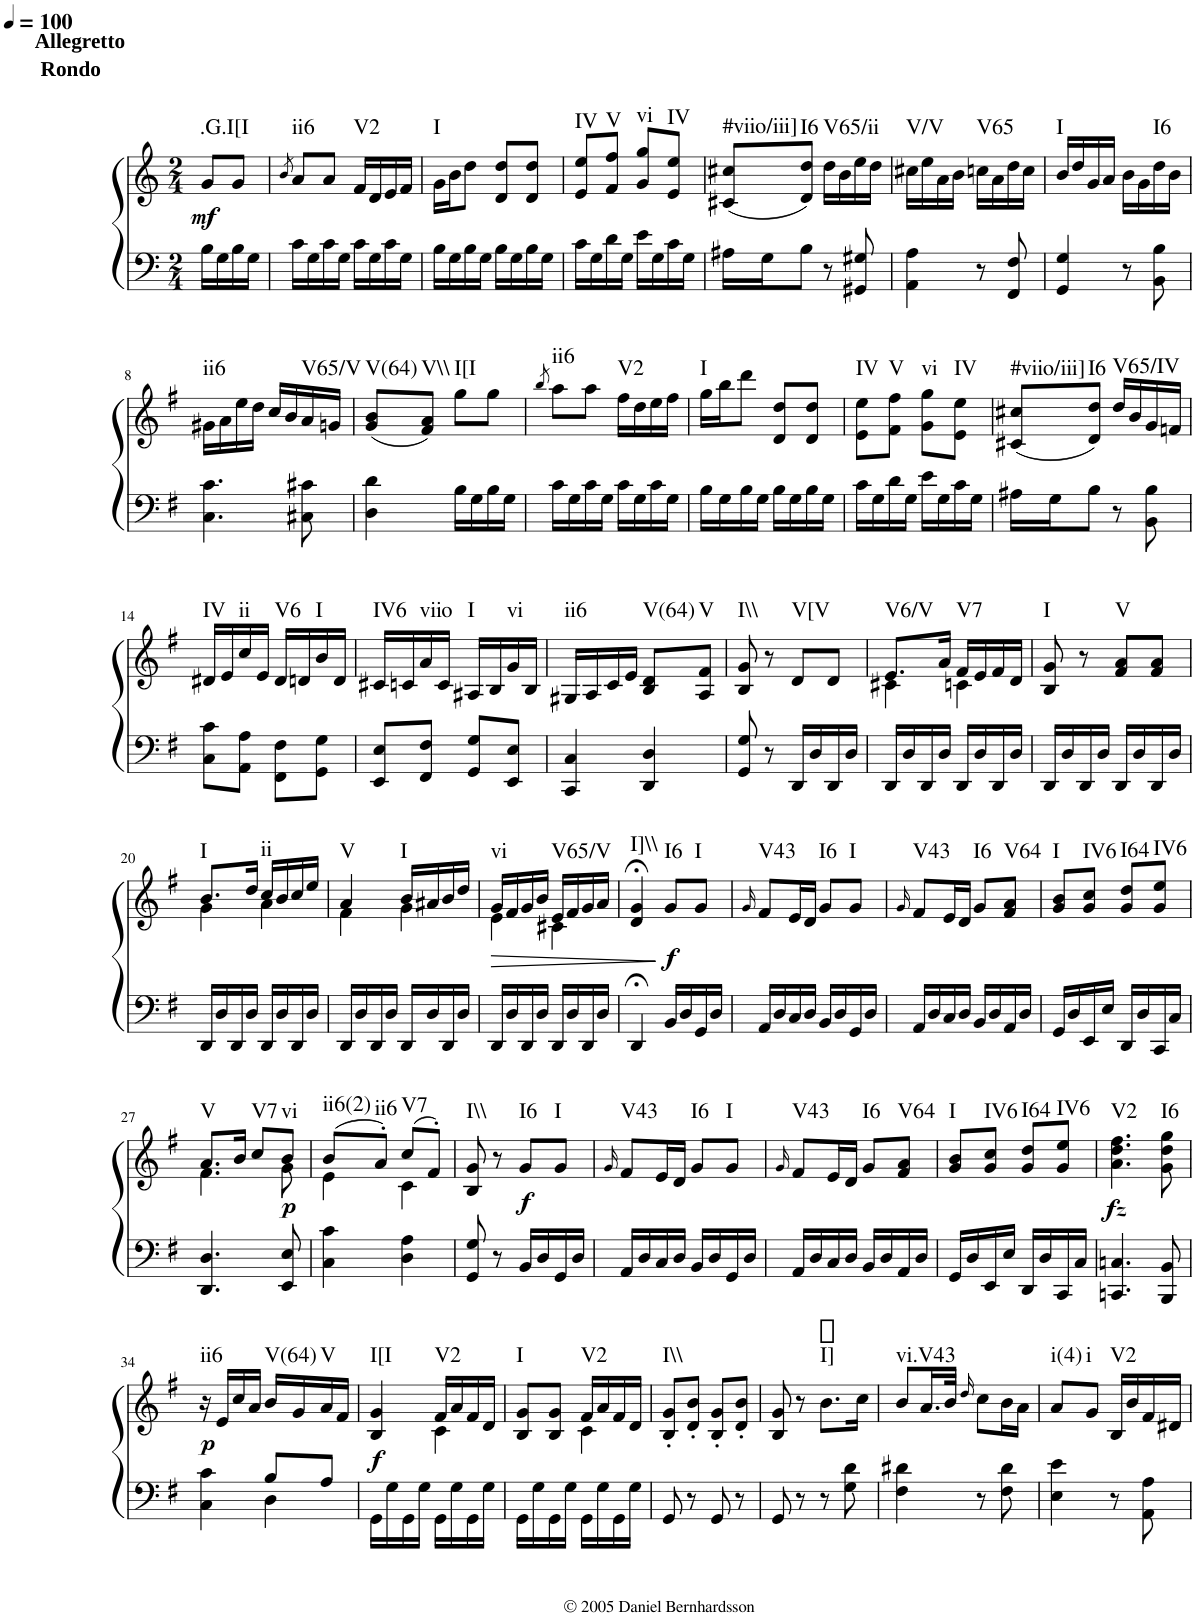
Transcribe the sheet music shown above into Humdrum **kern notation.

**kern	**kern	**dynam	**harte
*part1	*part1	*part1	*part1
*staff2	*staff1	*staff1/2	*
*I"Piano	*	*	*
*I'Pno.	*	*	*
*clefF4	*clefG2	*	*
*k[f#]	*k[f#]	*	*
*G:	*G:	*	*
*M2/4	*M2/4	*	*
*MM100	*MM100	*	*
=1	=1	=1	=1
!	!LO:TX:a:B:t=Rondo	!	!
!	!LO:TX:a:B:t=Allegretto	!	!
!	!	!LO:DY:b	!LO:H:kt=.G.I[I
16B\LL	8g/L	mf	N
16G\	.	.	.
16B\	8g/J	.	.
16G\JJ	.	.	.
=2	=2	=2	=2
.	8qb/	.	.
!	!	!	!LO:H:kt=ii6
16c\LL	8a/L	.	N
16G\	.	.	.
16c\	8a/J	.	.
16G\JJ	.	.	.
!	!	!	!LO:H:kt=V2
16c\LL	16f#/LL	.	N
16G\	16d/	.	.
16c\	16e/	.	.
16G\JJ	16f#/JJ	.	.
=3	=3	=3	=3
!	!	!	!LO:H:kt=I
16B\LL	16g\LL	.	N
16G\	16b\J	.	.
16B\	8dd\J	.	.
16G\JJ	.	.	.
16B\LL	8d/ 8dd/L	.	.
16G\	.	.	.
16B\	8d/ 8dd/J	.	.
16G\JJ	.	.	.
=4	=4	=4	=4
!	!	!	!LO:H:kt=IV
16c\LL	8e/ 8ee/L	.	N
16G\	.	.	.
!	!	!	!LO:H:kt=V
16d\	8f#/ 8ff#/J	.	N
16G\JJ	.	.	.
!	!	!	!LO:H:kt=vi
16e\LL	8g/ 8gg/L	.	N
16G\	.	.	.
!	!	!	!LO:H:kt=IV
16c\	8e/ 8ee/J	.	N
16G\JJ	.	.	.
=5	=5	=5	=5
!	!	!	!LO:H:kt=#viio/iii]
16A#X\LL	(8c#X/ 8cc#X/L	.	N
16G\J	.	.	.
!	!	!	!LO:H:kt=I6
8B\J	8d/ 8dd/J)	.	N
!	!	!	!LO:H:kt=V65/ii
8r	16dd\LL	.	N
.	16b\	.	.
8GG#X/ 8G#X/	16ee\	.	.
.	16dd\JJ	.	.
=6	=6	=6	=6
!	!	!	!LO:H:kt=V/V
4AA\ 4A\	16cc#X\LL	.	N
.	16ee\	.	.
.	16a\	.	.
.	16b\JJ	.	.
!	!	!	!LO:H:kt=V65
8r	16ccn\LL	.	N
.	16a\	.	.
8FF#/ 8F#/	16dd\	.	.
.	16cc\JJ	.	.
=7	=7	=7	=7
!	!	!	!LO:H:kt=I
4GG/ 4G/	16b/LL	.	N
.	16dd/	.	.
.	16g/	.	.
.	16a/JJ	.	.
8r	16b\LL	.	.
.	16g\	.	.
!	!	!	!LO:H:kt=I6
8BB\ 8B\	16dd\	.	N
.	16b\JJ	.	.
!!LO:LB:g=z
=8	=8	=8	=8
!	!	!	!LO:H:kt=ii6
4.C\ 4.c\	16g#X\LL	.	N
.	16a\	.	.
.	16ee\	.	.
.	16dd\JJ	.	.
.	16cc/LL	.	.
.	16b/	.	.
!	!	!	!LO:H:kt=V65/V
8C#X\ 8c#X\	16a/	.	N
.	16gn/JJ	.	.
=9	=9	=9	=9
!	!	!	!LO:H:kt=V(64)
4D\ 4d\	(8g/ 8b/L	.	N
!	!	!	!LO:H:kt=V\\
.	8f#/ 8a/J)	.	N
!	!	!	!LO:H:kt=I[I
16B\LL	8gg\L	.	N
16G\	.	.	.
16B\	8gg\J	.	.
16G\JJ	.	.	.
=10	=10	=10	=10
.	8qbb/	.	.
!	!	!	!LO:H:kt=ii6
16c\LL	8aa\L	.	N
16G\	.	.	.
16c\	8aa\J	.	.
16G\JJ	.	.	.
!	!	!	!LO:H:kt=V2
16c\LL	16ff#\LL	.	N
16G\	16dd\	.	.
16c\	16ee\	.	.
16G\JJ	16ff#\JJ	.	.
=11	=11	=11	=11
!	!	!	!LO:H:kt=I
16B\LL	16gg\LL	.	N
16G\	16bb\J	.	.
16B\	8ddd\J	.	.
16G\JJ	.	.	.
16B\LL	8d/ 8dd/L	.	.
16G\	.	.	.
16B\	8d/ 8dd/J	.	.
16G\JJ	.	.	.
=12	=12	=12	=12
!	!	!	!LO:H:kt=IV
16c\LL	8e\ 8ee\L	.	N
16G\	.	.	.
!	!	!	!LO:H:kt=V
16d\	8f#\ 8ff#\J	.	N
16G\JJ	.	.	.
!	!	!	!LO:H:kt=vi
16e\LL	8g\ 8gg\L	.	N
16G\	.	.	.
!	!	!	!LO:H:kt=IV
16c\	8e\ 8ee\J	.	N
16G\JJ	.	.	.
=13	=13	=13	=13
!	!	!	!LO:H:kt=#viio/iii]
16A#X\LL	(8c#X/ 8cc#X/L	.	N
16G\J	.	.	.
!	!	!	!LO:H:kt=I6
8B\J	8d/ 8dd/J)	.	N
!	!	!	!LO:H:kt=V65/IV
8r	16dd/LL	.	N
.	16b/	.	.
8BB\ 8B\	16g/	.	.
.	16fn/JJ	.	.
!!LO:LB:g=z
=14	=14	=14	=14
!	!	!	!LO:H:kt=IV
8C\ 8c\L	16d#X/LL	.	N
.	16e/	.	.
!	!	!	!LO:H:kt=ii
8AA\ 8A\J	16cc/	.	N
.	16e/JJ	.	.
!	!	!	!LO:H:kt=V6
8FF#\ 8F#\L	16d#/LL	.	N
.	16dn/	.	.
!	!	!	!LO:H:kt=I
8GG\ 8G\J	16b/	.	N
.	16d/JJ	.	.
=15	=15	=15	=15
!	!	!	!LO:H:kt=IV6
8EE/ 8E/L	16c#X/LL	.	N
.	16cn/	.	.
!	!	!	!LO:H:kt=viio
8FF#/ 8F#/J	16a/	.	N
.	16c/JJ	.	.
!	!	!	!LO:H:kt=I
8GG/ 8G/L	16A#X/LL	.	N
.	16B/	.	.
!	!	!	!LO:H:kt=vi
8EE/ 8E/J	16g/	.	N
.	16B/JJ	.	.
=16	=16	=16	=16
!	!	!	!LO:H:kt=ii6
4CC/ 4C/	16G#X/LL	.	N
.	16A/	.	.
.	16c/	.	.
.	16e/JJ	.	.
!	!	!	!LO:H:kt=V(64)
4DD/ 4D/	8B/ 8d/L	.	N
!	!	!	!LO:H:kt=V
.	8A/ 8f#/J	.	N
=17	=17	=17	=17
!	!	!	!LO:H:kt=I\\
8GG/ 8G/	8B/ 8g/	.	N
8r	8r	.	.
!	!	!	!LO:H:kt=V[V
16DD/LL	8d/L	.	N
16D/	.	.	.
16DD/	8d/J	.	.
16D/JJ	.	.	.
=18	=18	=18	=18
*	*^	*	*
!	!	!	!	!LO:H:kt=V6/V
16DD/LL	8.e/L	4c#X\	.	N
16D/	.	.	.	.
16DD/	.	.	.	.
16D/JJ	16a/Jk	.	.	.
!	!	!	!	!LO:H:kt=V7
16DD/LL	16f#/LL	4cn\	.	N
16D/	16e/	.	.	.
16DD/	16f#/	.	.	.
16D/JJ	16d/JJ	.	.	.
*	*v	*v	*	*
=19	=19	=19	=19
!	!	!	!LO:H:kt=I
16DD/LL	8B/ 8g/	.	N
16D/	.	.	.
16DD/	8r	.	.
16D/JJ	.	.	.
!	!	!	!LO:H:kt=V
16DD/LL	8f#/ 8a/L	.	N
16D/	.	.	.
16DD/	8f#/ 8a/J	.	.
16D/JJ	.	.	.
!!LO:LB:g=z
=20	=20	=20	=20
*	*^	*	*
!	!	!	!	!LO:H:kt=I
16DD/LL	8.b/L	4g\	.	N
16D/	.	.	.	.
16DD/	.	.	.	.
16D/JJ	16dd/Jk	.	.	.
!	!	!	!	!LO:H:kt=ii
16DD/LL	16cc/LL	4a\	.	N
16D/	16b/	.	.	.
16DD/	16cc/	.	.	.
16D/JJ	16ee/JJ	.	.	.
=21	=21	=21	=21	=21
!	!	!	!	!LO:H:kt=V
16DD/LL	4a/	4f#\	.	N
16D/	.	.	.	.
16DD/	.	.	.	.
16D/JJ	.	.	.	.
!	!	!	!	!LO:H:kt=I
16DD/LL	16b/LL	4g\	.	N
16D/	16a#X/	.	.	.
16DD/	16b/	.	.	.
16D/JJ	16dd/JJ	.	.	.
=22	=22	=22	=22	=22
!	!	!	!LO:HP:b	!LO:H:kt=vi
16DD/LL	16g/LL	4e\	>	N
16D/	16f#/	.	.	.
16DD/	16g/	.	.	.
16D/JJ	16b/JJ	.	.	.
!	!	!	!	!LO:H:kt=V65/V
16DD/LL	16e/LL	4c#X\	.	N
16D/	16f#/	.	.	.
16DD/	16g/	.	.	.
16D/JJ	16a/JJ	.	.	.
*	*v	*v	*	*
=23	=23	=23	=23
!	!	!	!LO:H:kt=I]\\
4DD;</	4d/;< 4g/;<	.	N
!	!	!LO:DY:n=1:b	!LO:H:kt=I6
16BB/LL	8g/L	] f	N
16D/	.	.	.
!	!	!	!LO:H:kt=I
16GG/	8g/J	.	N
16D/JJ	.	.	.
=24	=24	=24	=24
.	16qg/	.	.
!	!	!	!LO:H:kt=V43
16AA/LL	8f#/L	.	N
16D/	.	.	.
16C/	16e/L	.	.
16D/JJ	16d/JJ	.	.
!	!	!	!LO:H:kt=I6
16BB/LL	8g/L	.	N
16D/	.	.	.
!	!	!	!LO:H:kt=I
16GG/	8g/J	.	N
16D/JJ	.	.	.
=25	=25	=25	=25
.	16qg/	.	.
!	!	!	!LO:H:kt=V43
16AA/LL	8f#/L	.	N
16D/	.	.	.
16C/	16e/L	.	.
16D/JJ	16d/JJ	.	.
!	!	!	!LO:H:kt=I6
16BB/LL	8g/L	.	N
16D/	.	.	.
!	!	!	!LO:H:kt=V64
16AA/	8f#/ 8a/J	.	N
16D/JJ	.	.	.
=26	=26	=26	=26
!	!	!	!LO:H:kt=I
16GG/LL	8g/ 8b/L	.	N
16D/	.	.	.
!	!	!	!LO:H:kt=IV6
16EE/	8g/ 8cc/J	.	N
16E/JJ	.	.	.
!	!	!	!LO:H:kt=I64
16DD/LL	8g/ 8dd/L	.	N
16D/	.	.	.
!	!	!	!LO:H:kt=IV6
16CC/	8g/ 8ee/J	.	N
16C/JJ	.	.	.
!!LO:LB:g=z
=27	=27	=27	=27
*	*^	*	*
!	!	!	!	!LO:H:kt=V
4.DD/ 4.D/	8.a/L	4.f#\	.	N
.	16b/Jk	.	.	.
!	!	!	!	!LO:H:kt=V7
.	8cc/L	.	.	N
!	!	!	!LO:DY:b	!LO:H:kt=vi
8EE/ 8E/	8b/J	8g\	p	N
=28	=28	=28	=28	=28
!	!	!	!	!LO:H:kt=ii6(2)
4C\ 4c\	(8b/L	4e\	.	N
!	!	!	!	!LO:H:kt=ii6
.	8a'/J)	.	.	N
!	!	!	!	!LO:H:kt=V7
4D\ 4A\	(8cc/L	4c\	.	N
.	8f#'/J)	.	.	.
*	*v	*v	*	*
=29	=29	=29	=29
!	!	!	!LO:H:kt=I\\
8GG/ 8G/	8B/ 8g/	.	N
8r	8r	.	.
!	!	!LO:DY:b	!LO:H:kt=I6
16BB/LL	8g/L	f	N
16D/	.	.	.
!	!	!	!LO:H:kt=I
16GG/	8g/J	.	N
16D/JJ	.	.	.
=30	=30	=30	=30
.	16qg/	.	.
!	!	!	!LO:H:kt=V43
16AA/LL	8f#/L	.	N
16D/	.	.	.
16C/	16e/L	.	.
16D/JJ	16d/JJ	.	.
!	!	!	!LO:H:kt=I6
16BB/LL	8g/L	.	N
16D/	.	.	.
!	!	!	!LO:H:kt=I
16GG/	8g/J	.	N
16D/JJ	.	.	.
=31	=31	=31	=31
.	16qg/	.	.
!	!	!	!LO:H:kt=V43
16AA/LL	8f#/L	.	N
16D/	.	.	.
16C/	16e/L	.	.
16D/JJ	16d/JJ	.	.
!	!	!	!LO:H:kt=I6
16BB/LL	8g/L	.	N
16D/	.	.	.
!	!	!	!LO:H:kt=V64
16AA/	8f#/ 8a/J	.	N
16D/JJ	.	.	.
=32	=32	=32	=32
!	!	!	!LO:H:kt=I
16GG/LL	8g/ 8b/L	.	N
16D/	.	.	.
!	!	!	!LO:H:kt=IV6
16EE/	8g/ 8cc/J	.	N
16E/JJ	.	.	.
!	!	!	!LO:H:kt=I64
16DD/LL	8g/ 8dd/L	.	N
16D/	.	.	.
!	!	!	!LO:H:kt=IV6
16CC/	8g/ 8ee/J	.	N
16C/JJ	.	.	.
=33	=33	=33	=33
!	!	!LO:DY:b	!LO:H:kt=V2
4.CCn/ 4.Cn/	4.a\ 4.dd\ 4.ff#\	fz	N
!	!	!	!LO:H:kt=I6
8BBB/ 8BB/	8g\ 8dd\ 8gg\	.	N
!!LO:LB:g=z
=34	=34	=34	=34
*^	*	*	*
!	!	!	!LO:DY:b	!LO:H:kt=ii6
4C\ 4c\	4ryy	16r	p	N
.	.	16e/LL	.	.
.	.	16cc/	.	.
.	.	16a/JJ	.	.
!	!	!	!	!LO:H:kt=V(64)
8B/L	4D\	16b/LL	.	N
.	.	16g/	.	.
!	!	!	!	!LO:H:kt=V
8A/J	.	16a/	.	N
.	.	16f#/JJ	.	.
*v	*v	*	*	*
=35	=35	=35	=35
*	*^	*	*
!	!	!	!LO:DY:b	!LO:H:kt=I[I
16GG\LL	4B/ 4g/	4ryy	f	N
16G\	.	.	.	.
16GG\	.	.	.	.
16G\JJ	.	.	.	.
!	!	!	!	!LO:H:kt=V2
16GG\LL	16f#/LL	4c\	.	N
16G\	16a/	.	.	.
16GG\	16f#/	.	.	.
16G\JJ	16d/JJ	.	.	.
=36	=36	=36	=36	=36
!	!	!	!	!LO:H:kt=I
16GG\LL	8B/ 8g/L	4ryy	.	N
16G\	.	.	.	.
16GG\	8B/ 8g/J	.	.	.
16G\JJ	.	.	.	.
!	!	!	!	!LO:H:kt=V2
16GG\LL	16f#/LL	4c\	.	N
16G\	16a/	.	.	.
16GG\	16f#/	.	.	.
16G\JJ	16d/JJ	.	.	.
*	*v	*v	*	*
=37	=37	=37	=37
!	!	!	!LO:H:kt=I\\
8GG/	8B/' 8g/'L	.	N
8r	8d/' 8b/'J	.	.
8GG/	8B/' 8g/'L	.	.
8r	8d/' 8b/'J	.	.
=38	=38	=38	=38
8GG/	8B/ 8g/	.	.
8r	8r	.	.
!	!	!	!LO:H:kt=I]
8r	8.b\L	.	N
8G\ 8d\	.	.	.
.	16cc\Jk	.	.
=39	=39	=39	=39
!	!	!	!LO:H:kt=vi.V43
4F#\ 4d#X\	8b/L	.	N
.	16.a/L	.	.
.	32b/JJk	.	.
.	16qdd/	.	.
8r	8cc\L	.	.
8F#\ 8d#\	16b\L	.	.
.	16a\JJ	.	.
=40	=40	=40	=40
!	!	!	!LO:H:kt=i(4)
4E\ 4e\	8a/L	.	N
!	!	!	!LO:H:kt=i
.	8g/J	.	N
!	!	!	!LO:H:kt=V2
8r	16B/LL	.	N
.	16b/	.	.
8AA\ 8A\	16f#/	.	.
.	16d#X/JJ	.	.
=	=	=	=
*-	*-	*-	*-
